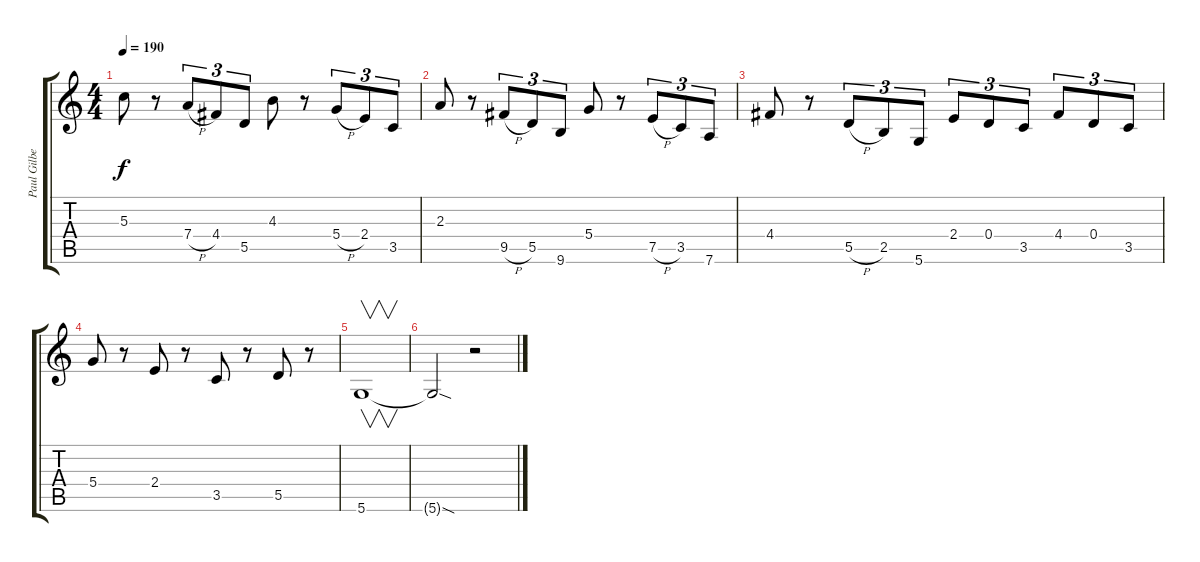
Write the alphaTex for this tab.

\track ("Paul Gilbert (Rythm Guitar)" "Paul Gilbe") {instrument distortionguitar}
\staff {score tabs}
\tuning (E4 B3 G3 D3 A2 D2) {hide}
\ts (4 4)
\tempo 190
\clef g2
\ks c
5.3.8{dy f} r.8 7.4{h}.8{tu (3 2)} 4.4.8{tu (3 2)} 5.5.8{tu (3 2)} 4.3.8 r.8 5.4{h}.8{tu (3 2)} 2.4.8{tu (3 2)} 3.5.8{tu (3 2)} |
2.3.8 r.8 9.5{h}.8{tu (3 2)} 5.5.8{tu (3 2)} 9.6.8{tu (3 2)} 5.4.8 r.8 7.5{h}.8{tu (3 2)} 3.5.8{tu (3 2)} 7.6.8{tu (3 2)} |
4.4.8 r.8 5.5{h}.8{tu (3 2)} 2.5.8{tu (3 2)} 5.6.8{tu (3 2)} 2.4.8{tu (3 2)} 0.4.8{tu (3 2)} 3.5.8{tu (3 2)} 4.4.8{tu (3 2)} 0.4.8{tu (3 2)} 3.5.8{tu (3 2)} |
5.4.8 r.8 2.4.8 r.8 3.5.8 r.8 5.5.8 r.8 |
5.6.1{v} |
5.6{sod t}.2 r.2
